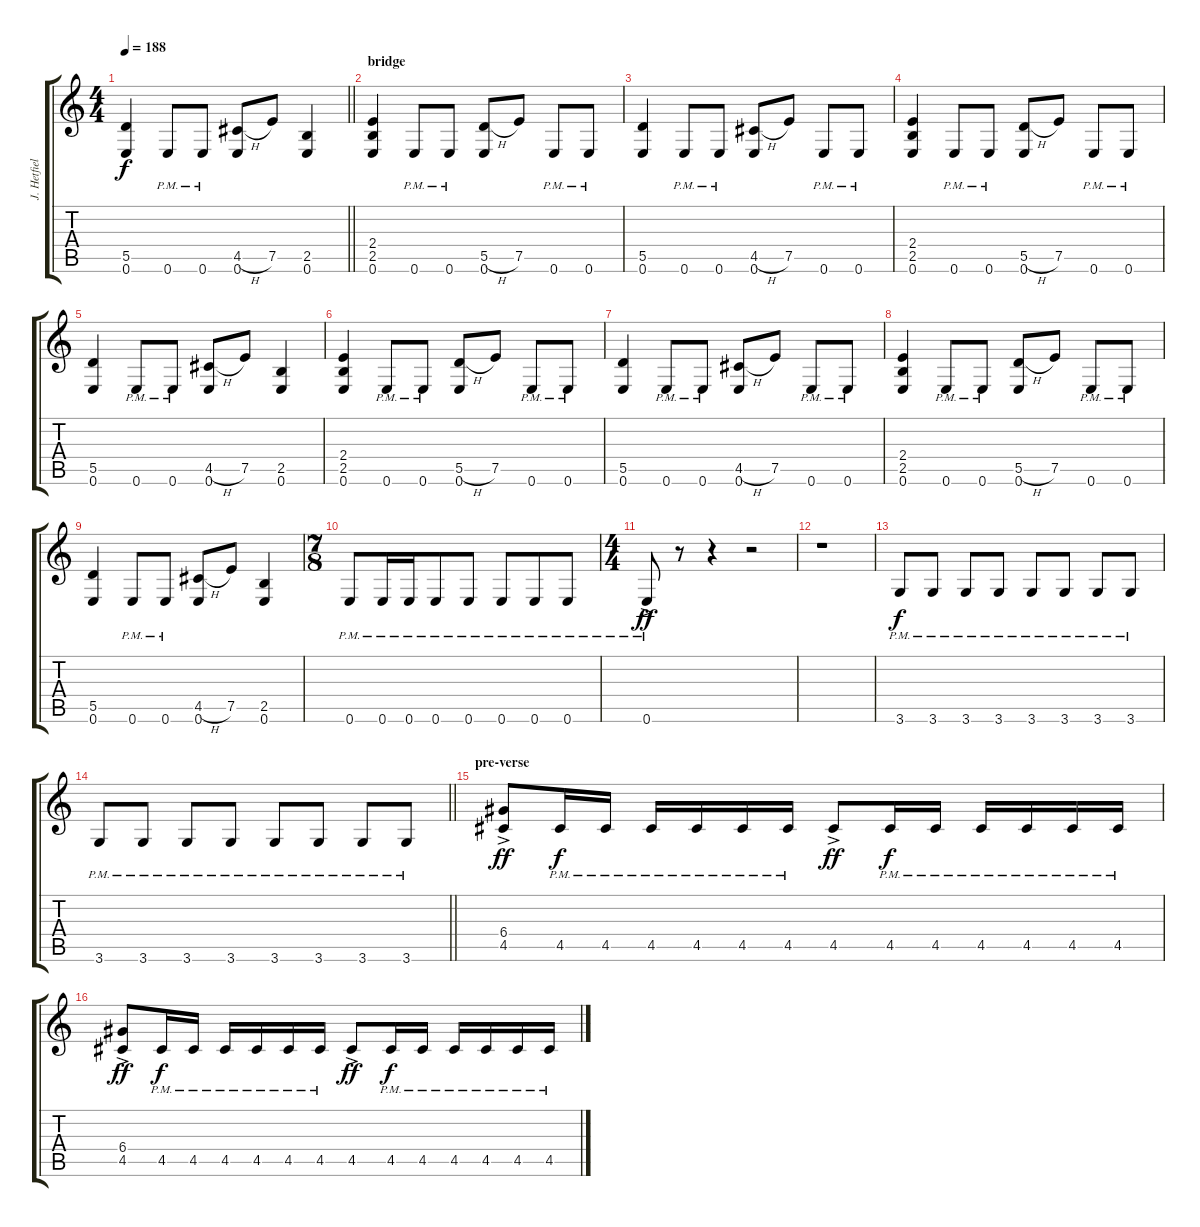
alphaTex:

\track ("J. Hetfield - Rhythm guitar" "J. Hetfiel") {instrument distortionguitar}
\staff {score tabs}
\tuning (E4 B3 G3 D3 A2 E2) {hide}
\ts (4 4)
\tempo 188
\clef g2
\barLineRight lightlight
\ks c
(5.5 0.6).4{dy f} 0.6{pm}.8 0.6{pm}.8 (4.5{h} 0.6).8 7.5.8 (2.5 0.6).4 |
\section ("" "bridge")
(2.4 2.5 0.6).4 0.6{pm}.8 0.6{pm}.8 (5.5{h} 0.6).8 7.5.8 0.6{pm}.8 0.6{pm}.8 |
(5.5 0.6).4 0.6{pm}.8 0.6{pm}.8 (4.5{h} 0.6).8 7.5.8 0.6{pm}.8 0.6{pm}.8 |
(2.4 2.5 0.6).4 0.6{pm}.8 0.6{pm}.8 (5.5{h} 0.6).8 7.5.8 0.6{pm}.8 0.6{pm}.8 |
(5.5 0.6).4 0.6{pm}.8 0.6{pm}.8 (4.5{h} 0.6).8 7.5.8 (2.5 0.6).4 |
(2.4 2.5 0.6).4 0.6{pm}.8 0.6{pm}.8 (5.5{h} 0.6).8 7.5.8 0.6{pm}.8 0.6{pm}.8 |
(5.5 0.6).4 0.6{pm}.8 0.6{pm}.8 (4.5{h} 0.6).8 7.5.8 0.6{pm}.8 0.6{pm}.8 |
(2.4 2.5 0.6).4 0.6{pm}.8 0.6{pm}.8 (5.5{h} 0.6).8 7.5.8 0.6{pm}.8 0.6{pm}.8 |
(5.5 0.6).4 0.6{pm}.8 0.6{pm}.8 (4.5{h} 0.6).8 7.5.8 (2.5 0.6).4 |
\ts (7 8)
0.6{pm}.8 0.6{pm}.16 0.6{pm}.16 0.6{pm}.8 0.6{pm}.8 0.6{pm}.8 0.6{pm}.8 0.6{pm}.8 |
\ts (4 4)
0.6{ac pm}.8{dy ff} r.8 r.4 r.2 |
r.1 |
3.6{pm}.8{dy f} 3.6{pm}.8 3.6{pm}.8 3.6{pm}.8 3.6{pm}.8 3.6{pm}.8 3.6{pm}.8 3.6{pm}.8 |
\barLineRight lightlight
3.6{pm}.8 3.6{pm}.8 3.6{pm}.8 3.6{pm}.8 3.6{pm}.8 3.6{pm}.8 3.6{pm}.8 3.6{pm}.8 |
\section ("" "pre-verse")
(6.4{ac} 4.5{ac}).8{dy ff} 4.5{pm}.16{dy f} 4.5{pm}.16 4.5{pm}.16 4.5{pm}.16 4.5{pm}.16 4.5{pm}.16 4.5{ac}.8{dy ff} 4.5{pm}.16{dy f} 4.5{pm}.16 4.5{pm}.16 4.5{pm}.16 4.5{pm}.16 4.5{pm}.16 |
(6.4{ac} 4.5{ac}).8{dy ff} 4.5{pm}.16{dy f} 4.5{pm}.16 4.5{pm}.16 4.5{pm}.16 4.5{pm}.16 4.5{pm}.16 4.5{ac}.8{dy ff} 4.5{pm}.16{dy f} 4.5{pm}.16 4.5{pm}.16 4.5{pm}.16 4.5{pm}.16 4.5{pm}.16
